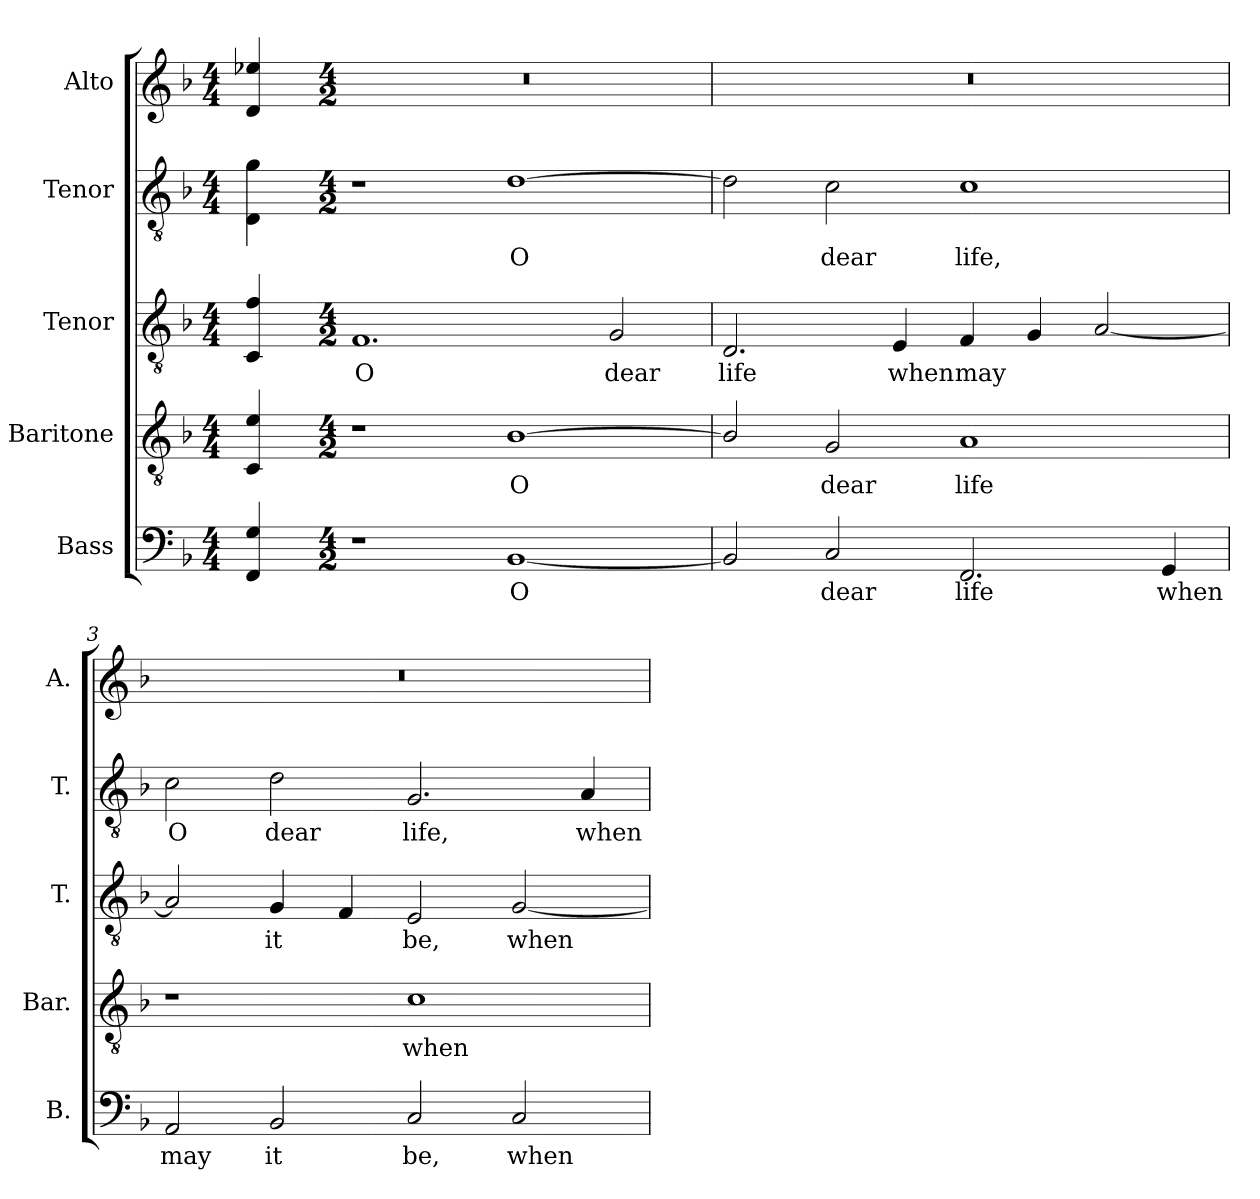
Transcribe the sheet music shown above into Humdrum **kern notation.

**kern	**text	**kern	**text	**kern	**text	**kern	**text	**kern
*part5	*part5	*part4	*part4	*part3	*part3	*part2	*part2	*part1
*staff5	*staff5	*staff4	*staff4	*staff3	*staff3	*staff2	*staff2	*staff1
*I"Bass	*	*I"Baritone	*	*I"Tenor	*	*I"Tenor	*	*I"Alto
*I'B.	*	*I'Bar.	*	*I'T.	*	*I'T.	*	*I'A.
!!LO:PB:g=z
*clefF4	*	*clefGv2	*	*clefGv2	*	*clefGv2	*	*clefG2
*	*	*ITrd7c12	*	*ITrd7c12	*	*ITrd7c12	*	*
*k[b-]	*	*k[b-]	*	*k[b-]	*	*k[b-]	*	*k[b-]
*F:	*	*F:	*	*F:	*	*F:	*	*F:
*M4/4	*	*M4/4	*	*M4/4	*	*M4/4	*	*M4/4
=	=	=	=	=	=	=	=	=
4FFi/ 4Gi	.	4CCi/ 4Ei	.	4CCi/ 4Fi	.	4DDi\ 4Gi	.	4di/ 4ee-Xi
=1-	=1-	=1-	=1-	=1-	=1-	=1-	=1-	=1-
*M4/2	*	*M4/2	*	*M4/2	*	*M4/2	*	*M4/2
!	!	!	!	!	!LO:LY:b:color=#000000	!	!	!LO:N:vis=1
1r	.	1r	.	1.FFi	O	1r	.	0r
!	!LO:LY:b:color=#000000	!	!	!	!	!	!	!
!	!	!	!LO:LY:b:color=#000000	!	!	!	!	!
!	!	!	!	!	!	!	!LO:LY:b:color=#000000	!
[1BB-i	O	[1BB-i	O	.	.	[1Di	O	.
!	!	!	!	!	!LO:LY:b:color=#000000	!	!	!
.	.	.	.	2GGi/	dear	.	.	.
=2	=2	=2	=2	=2	=2	=2	=2	=2
!	!	!	!	!	!LO:LY:b:color=#000000	!	!	!LO:N:vis=1
2BB-i/]	.	2BB-i/]	.	2.DDi/	life	2Di\]	.	0r
!	!LO:LY:b:color=#000000	!	!	!	!	!	!	!
!	!	!	!LO:LY:b:color=#000000	!	!	!	!	!
!	!	!	!	!	!	!	!LO:LY:b:color=#000000	!
2Ci/	dear	2GGi/	dear	.	.	2Ci\	dear	.
!	!	!	!	!	!LO:LY:b:color=#000000	!	!	!
.	.	.	.	4EEi/	when	.	.	.
!	!LO:LY:b:color=#000000	!	!	!	!	!	!	!
!	!	!	!LO:LY:b:color=#000000	!	!	!	!	!
!	!	!	!	!	!LO:LY:b:color=#000000	!	!	!
!	!	!	!	!	!	!	!LO:LY:b:color=#000000	!
2.FFi/	life	1AAi	life	4FFi/	may	1Ci	life,	.
.	.	.	.	4GGi/	.	.	.	.
.	.	.	.	[2AAi/	.	.	.	.
!	!LO:LY:b:color=#000000	!	!	!	!	!	!	!
4GGi/	when	.	.	.	.	.	.	.
=3	=3	=3	=3	=3	=3	=3	=3	=3
!	!LO:LY:b:color=#000000	!	!	!	!	!	!	!
!	!	!	!	!	!	!	!LO:LY:b:color=#000000	!LO:N:vis=1
2AAi/	may	1r	.	2AAi/]	.	2Ci\	O	0r
!	!LO:LY:b:color=#000000	!	!	!	!	!	!	!
!	!	!	!	!	!LO:LY:b:color=#000000	!	!	!
!	!	!	!	!	!	!	!LO:LY:b:color=#000000	!
2BB-i/	it	.	.	4GGi/	it	2Di\	dear	.
.	.	.	.	4FFi/	.	.	.	.
!	!LO:LY:b:color=#000000	!	!	!	!	!	!	!
!	!	!	!LO:LY:b:color=#000000	!	!	!	!	!
!	!	!	!	!	!LO:LY:b:color=#000000	!	!	!
!	!	!	!	!	!	!	!LO:LY:b:color=#000000	!
2Ci/	be,	1Ci	when	2EEi/	be,	2.GGi/	life,	.
!	!LO:LY:b:color=#000000	!	!	!	!	!	!	!
!	!	!	!	!	!LO:LY:b:color=#000000	!	!	!
2Ci/	when	.	.	[2GGi/	when	.	.	.
!	!	!	!	!	!	!	!LO:LY:b:color=#000000	!
.	.	.	.	.	.	4AAi/	when	.
=	=	=	=	=	=	=	=	=
*-	*-	*-	*-	*-	*-	*-	*-	*-
